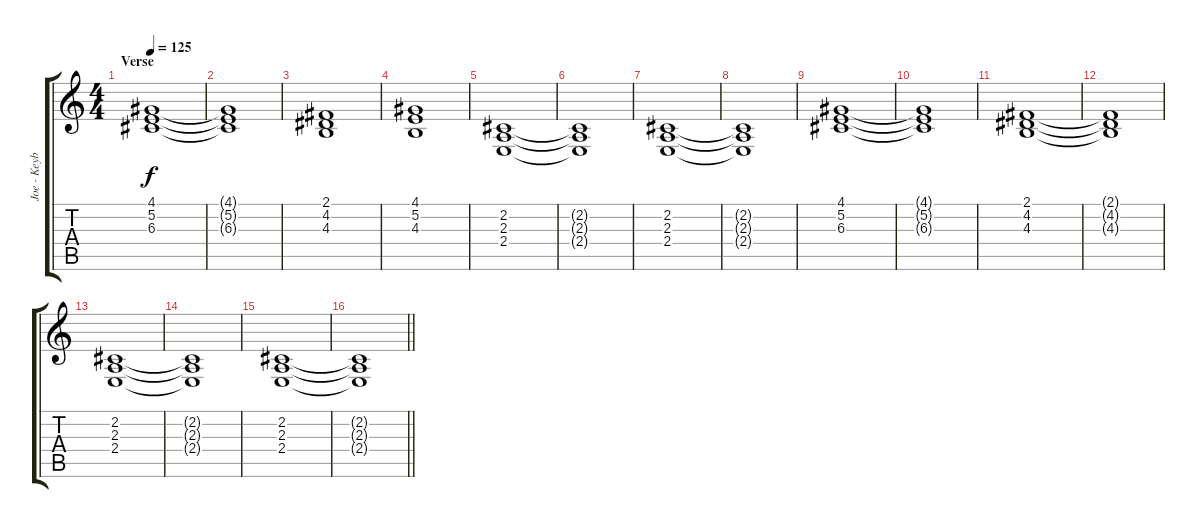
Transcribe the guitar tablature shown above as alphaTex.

\track ("Joe - Keyboards" "Joe - Keyb") {instrument lead1square}
\staff {score tabs}
\tuning (E4 B3 G3 D3 A2 E2) {hide}
\ts (4 4)
\section ("" "Verse")
\tempo 125
\clef g2
\ks c
(4.1 5.2 6.3).1{dy f} |
(4.1{t} 5.2{t} 6.3{t}).1 |
(2.1 4.2 4.3).1 |
(4.1 5.2 4.3).1 |
(2.2 2.3 2.4).1 |
(2.2{t} 2.3{t} 2.4{t}).1 |
(2.2 2.3 2.4).1 |
(2.2{t} 2.3{t} 2.4{t}).1 |
(4.1 5.2 6.3).1 |
(4.1{t} 5.2{t} 6.3{t}).1 |
(2.1 4.2 4.3).1 |
(2.1{t} 4.2{t} 4.3{t}).1 |
(2.2 2.3 2.4).1 |
(2.2{t} 2.3{t} 2.4{t}).1 |
(2.2 2.3 2.4).1 |
\barLineRight lightlight
(2.2{t} 2.3{t} 2.4{t}).1
